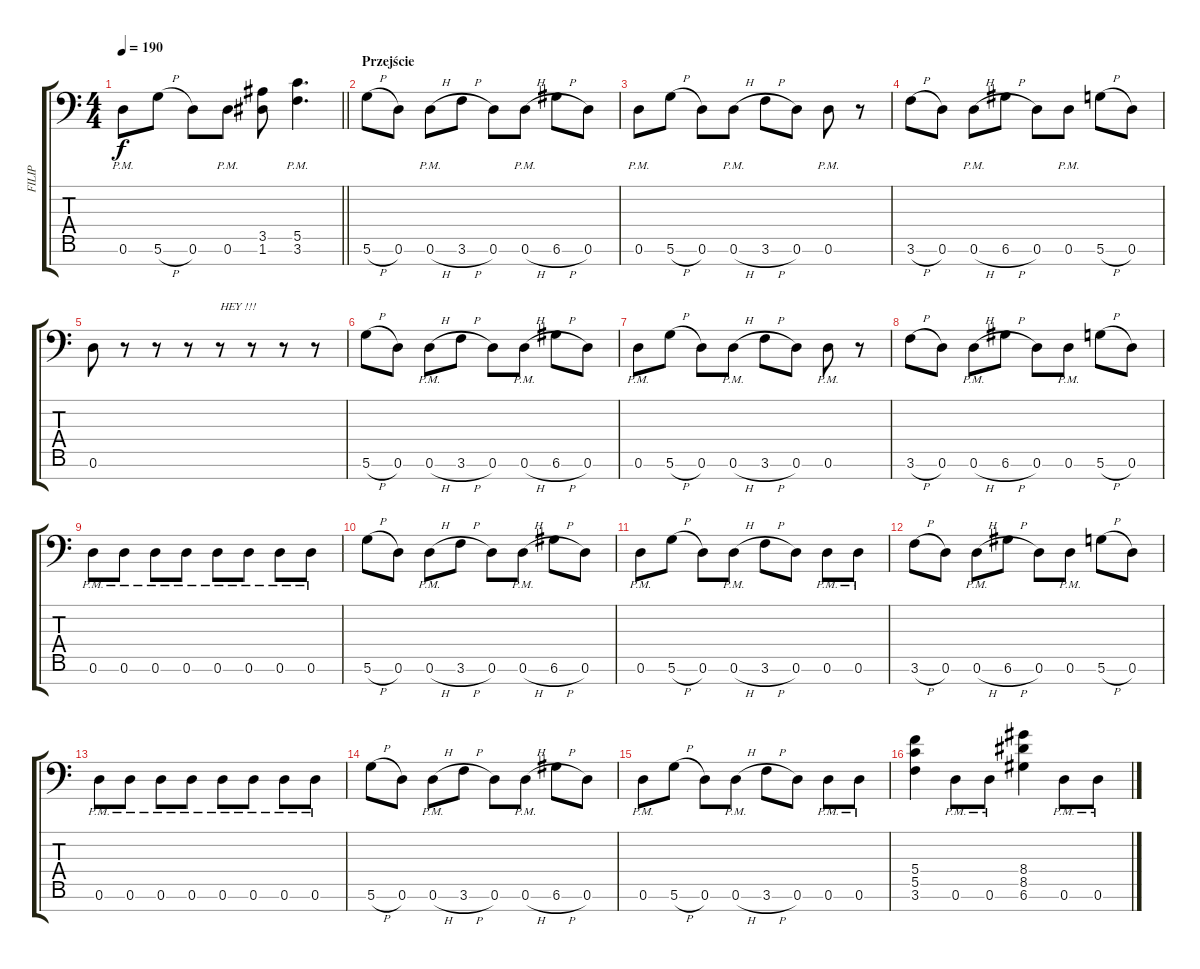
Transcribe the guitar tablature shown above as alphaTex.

\track ("FILIP" "FILIP") {instrument distortionguitar}
\staff {score tabs}
\tuning (D4 A3 F3 C3 G2 D2 A1) {hide}
\ts (4 4)
\tempo 190
\clef f4
\barLineRight lightlight
\ks c
0.6{pm}.8{dy f} 5.6{h}.8 0.6.8 0.6{pm}.8 (3.5 1.6).8 (5.5 3.6{pm}).4{d} |
\section ("" "Przejście ")
5.6{h}.8 0.6.8 0.6{h pm}.8 3.6{h}.8 0.6.8 0.6{h pm}.8 6.6{h}.8 0.6.8 |
0.6{pm}.8 5.6{h}.8 0.6.8 0.6{h pm}.8 3.6{h}.8 0.6.8 0.6{pm}.8 r.8 |
3.6{h}.8 0.6.8 0.6{h pm}.8 6.6{h}.8 0.6.8 0.6{pm}.8 5.6{h}.8 0.6.8 |
0.6.8 r.8 r.8 r.8 r.8{txt "HEY !!!"} r.8 r.8 r.8 |
5.6{h}.8 0.6.8 0.6{h pm}.8 3.6{h}.8 0.6.8 0.6{h pm}.8 6.6{h}.8 0.6.8 |
0.6{pm}.8 5.6{h}.8 0.6.8 0.6{h pm}.8 3.6{h}.8 0.6.8 0.6{pm}.8 r.8 |
3.6{h}.8 0.6.8 0.6{h pm}.8 6.6{h}.8 0.6.8 0.6{pm}.8 5.6{h}.8 0.6.8 |
0.6{pm}.8 0.6{pm}.8 0.6{pm}.8 0.6{pm}.8 0.6{pm}.8 0.6{pm}.8 0.6{pm}.8 0.6{pm}.8 |
5.6{h}.8 0.6.8 0.6{h pm}.8 3.6{h}.8 0.6.8 0.6{h pm}.8 6.6{h}.8 0.6.8 |
0.6{pm}.8 5.6{h}.8 0.6.8 0.6{h pm}.8 3.6{h}.8 0.6.8 0.6{pm}.8 0.6{pm}.8 |
3.6{h}.8 0.6.8 0.6{h pm}.8 6.6{h}.8 0.6.8 0.6{pm}.8 5.6{h}.8 0.6.8 |
0.6{pm}.8 0.6{pm}.8 0.6{pm}.8 0.6{pm}.8 0.6{pm}.8 0.6{pm}.8 0.6{pm}.8 0.6{pm}.8 |
5.6{h}.8 0.6.8 0.6{h pm}.8 3.6{h}.8 0.6.8 0.6{h pm}.8 6.6{h}.8 0.6.8 |
0.6{pm}.8 5.6{h}.8 0.6.8 0.6{h pm}.8 3.6{h}.8 0.6.8 0.6{pm}.8 0.6{pm}.8 |
(5.4 5.5 3.6).4 0.6{pm}.8 0.6{pm}.8 (8.4 8.5 6.6).4 0.6{pm}.8 0.6{pm}.8
